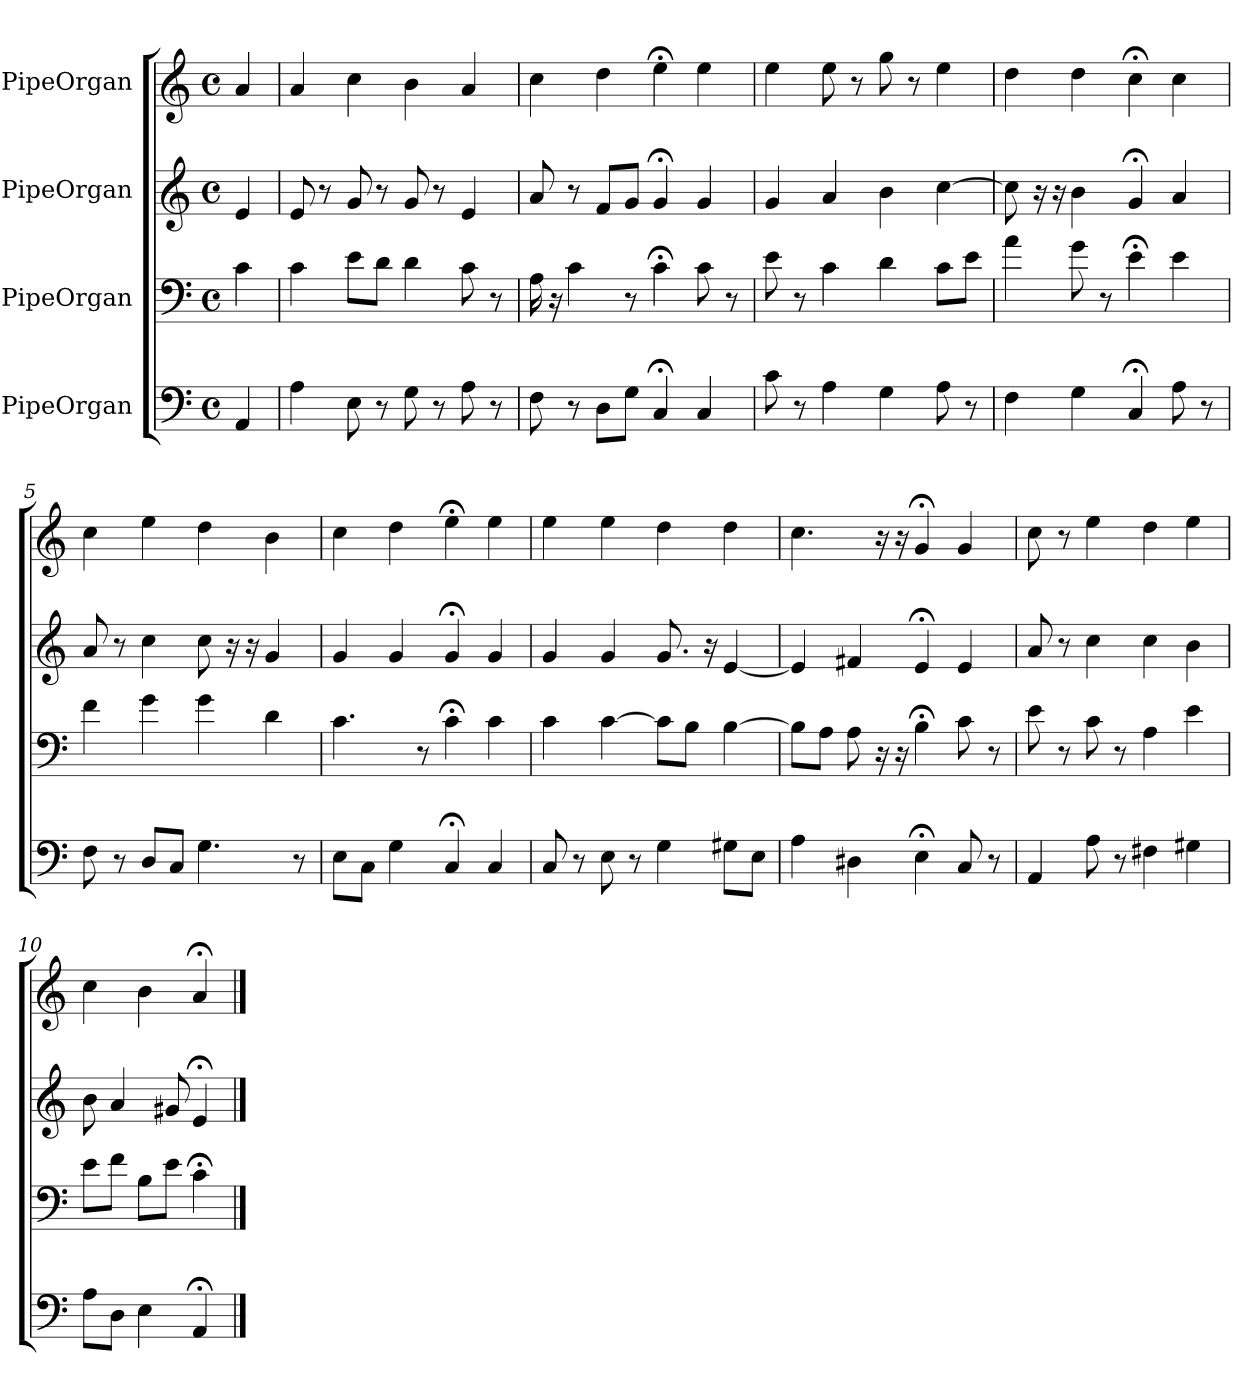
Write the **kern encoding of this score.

**kern	**kern	**kern	**kern
*part4	*part3	*part2	*part1
*staff4	*staff3	*staff2	*staff1
*I"PipeOrgan	*I"PipeOrgan	*I"PipeOrgan	*I"PipeOrgan
*clefF4	*clefF4	*clefG2	*clefG2
*k[]	*k[]	*k[]	*k[]
*a:	*a:	*a:	*a:
*M4/4	*M4/4	*M4/4	*M4/4
*met(c)	*met(c)	*met(c)	*met(c)
*MM60	*MM60	*MM60	*MM60
=	=	=	=
4AA	4c	4e	4a
=1	=1	=1	=1
4A	4c	8e	4a
.	.	8r	.
8E	8e\L	8g	4cc
8r	8d\J	8r	.
8G	4d	8g	4b
8r	.	8r	.
8A	8c	4e	4a
8r	8r	.	.
=2	=2	=2	=2
8F	16A	8a	4cc
.	16r	.	.
8r	4c	8r	.
8D\L	.	8f/L	4dd
8G\J	8r	8g/J	.
4C;<	4c;<	4g;<	4ee;<
4C	8c	4g	4ee
.	8r	.	.
=3	=3	=3	=3
8c	8e	4g	4ee
8r	8r	.	.
4A	4c	4a	8ee
.	.	.	8r
4G	4d	4b	8gg
.	.	.	8r
8A	8c\L	[4cc	4ee
8r	8e\J	.	.
=4	=4	=4	=4
4F	4a	8cc]	4dd
.	.	16r	.
.	.	16r	.
4G	8g	4b	4dd
.	8r	.	.
4C;<	4e;<	4g;<	4cc;<
8A	4e	4a	4cc
8r	.	.	.
=5	=5	=5	=5
8F	4f	8a	4cc
8r	.	8r	.
8D/L	4g	4cc	4ee
8C/J	.	.	.
4.G	4g	8cc	4dd
.	.	16r	.
.	.	16r	.
.	4d	4g	4b
8r	.	.	.
=6	=6	=6	=6
8E\L	4.c	4g	4cc
8C\J	.	.	.
4G	.	4g	4dd
.	8r	.	.
4C;<	4c;<	4g;<	4ee;<
4C	4c	4g	4ee
=7	=7	=7	=7
8C	4c	4g	4ee
8r	.	.	.
8E	[4c	4g	4ee
8r	.	.	.
4G	8c\L]	8.g	4dd
.	8B\J	.	.
.	.	16r	.
8G#X\L	[4B	[4e	4dd
8E\J	.	.	.
=8	=8	=8	=8
4A	8B\L]	4e]	4.cc
.	8A\J	.	.
4D#X	8A	4f#X	.
.	16r	.	16r
.	16r	.	16r
4E;<	4B;<	4e;<	4g;<
8C	8c	4e	4g
8r	8r	.	.
=9	=9	=9	=9
4AA	8e	8a	8cc
.	8r	8r	8r
8A	8c	4cc	4ee
8r	8r	.	.
4F#X	4A	4cc	4dd
4G#X	4e	4b	4ee
=10	=10	=10	=10
8A\L	8e\L	8b	4cc
8D\J	8f\J	4a	.
4E	8B\L	.	4b
.	8e\J	8g#X	.
4AA;<	4c;<	4e;<	4a;<
==	==	==	==
*-	*-	*-	*-
